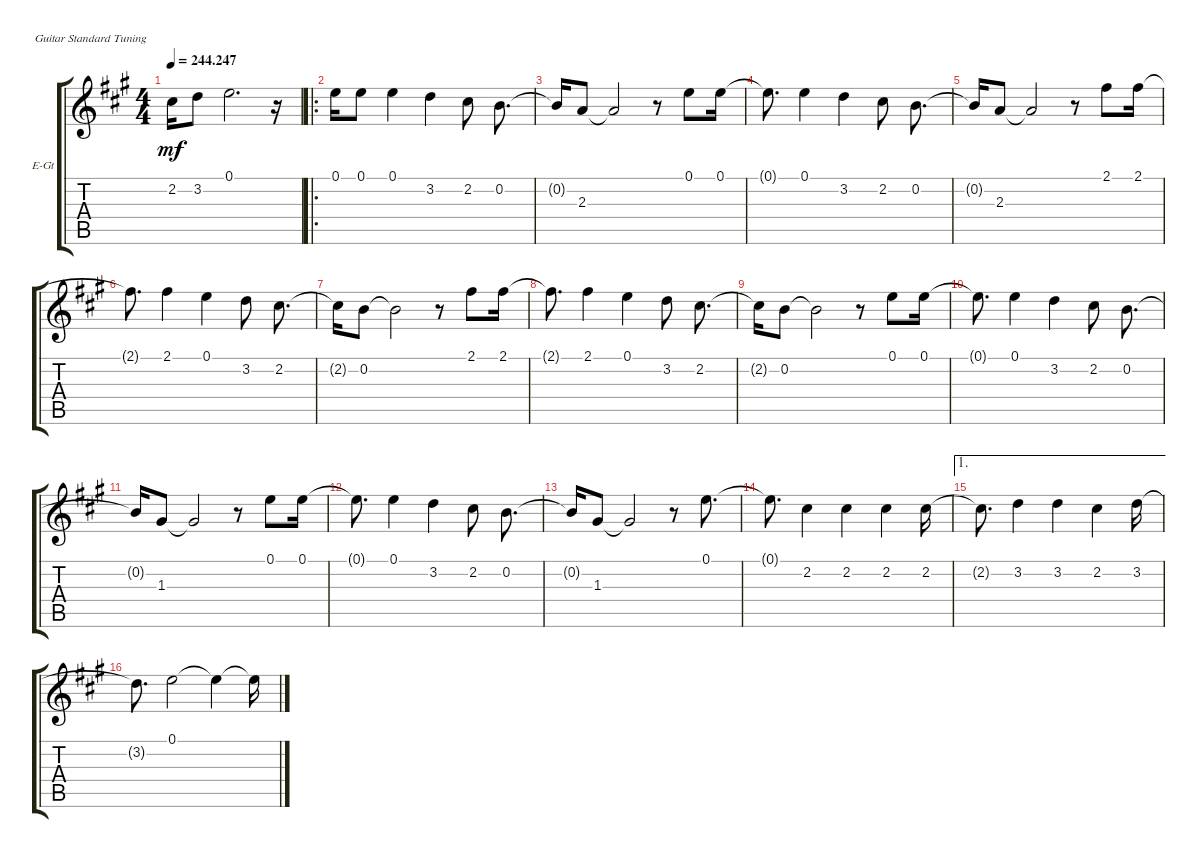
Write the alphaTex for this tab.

\defaultSystemsLayout 4
\bracketExtendMode groupsimilarinstruments
\firstSystemTrackNameOrientation horizontal
\otherSystemsTrackNameOrientation horizontal
\track ("Electric Guitar" "E-Gt") {instrument distortionguitar}
\staff {score tabs}
\tuning (E4 B3 G3 D3 A2 E2)
\ts (4 4)
\tempo
244.247
\accidentals auto
\clef g2
\ottava regular
\simile none
\scale
0.312821
\ks a
2.2{t}.16{dy mf} 3.2.8 0.1.2{d} r.16 |
\ro
\scale
0.374359 0.1.16 0.1.8 0.1.4 3.2.4 2.2.8 0.2.8{d} |
\scale
0.333333 0.2{t}.16 2.3.8 2.3{t}.2 r.8 0.1.8 0.1.16 |
\scale
0.333333 0.1{t}.8{d} 0.1.4 3.2.4 2.2.8 0.2.8{d} |
\scale
0.333333 0.2{t}.16 2.3.8 2.3{t}.2 r.8 2.1.8 2.1.16 |
\scale
0.333333 2.1{t}.8{d} 2.1.4 0.1.4 3.2.8 2.2.8{d} |
\scale
0.333333 2.2{t}.16 0.2.8 0.2{t}.2 r.8 2.1.8 2.1.16 |
\scale
0.333333 2.1{t}.8{d} 2.1.4 0.1.4 3.2.8 2.2.8{d} |
\scale
0.333333 2.2{t}.16 0.2.8 0.2{t}.2 r.8 0.1.8 0.1.16 |
\scale
0.333333 0.1{t}.8{d} 0.1.4 3.2.4 2.2.8 0.2.8{d} |
\scale
0.333333 0.2{t}.16 1.3.8 1.3{t}.2 r.8 0.1.8 0.1.16 |
\scale
0.333333 0.1{t}.8{d} 0.1.4 3.2.4 2.2.8 0.2.8{d} |
\scale
0.333333 0.2{t}.16 1.3.8 1.3{t}.2 r.8 0.1.8{d} |
\scale
0.333333 0.1{t}.8{d} 2.2.4 2.2.4 2.2.4 2.2.16 |
\ae 1
\scale
0.322751 2.2{t}.8{d} 3.2.4 3.2.4 2.2.4 3.2.16 |
\scale
0.322751 3.2{t}.8{d} 0.1.2 0.1{t}.4 0.1{t}.16
